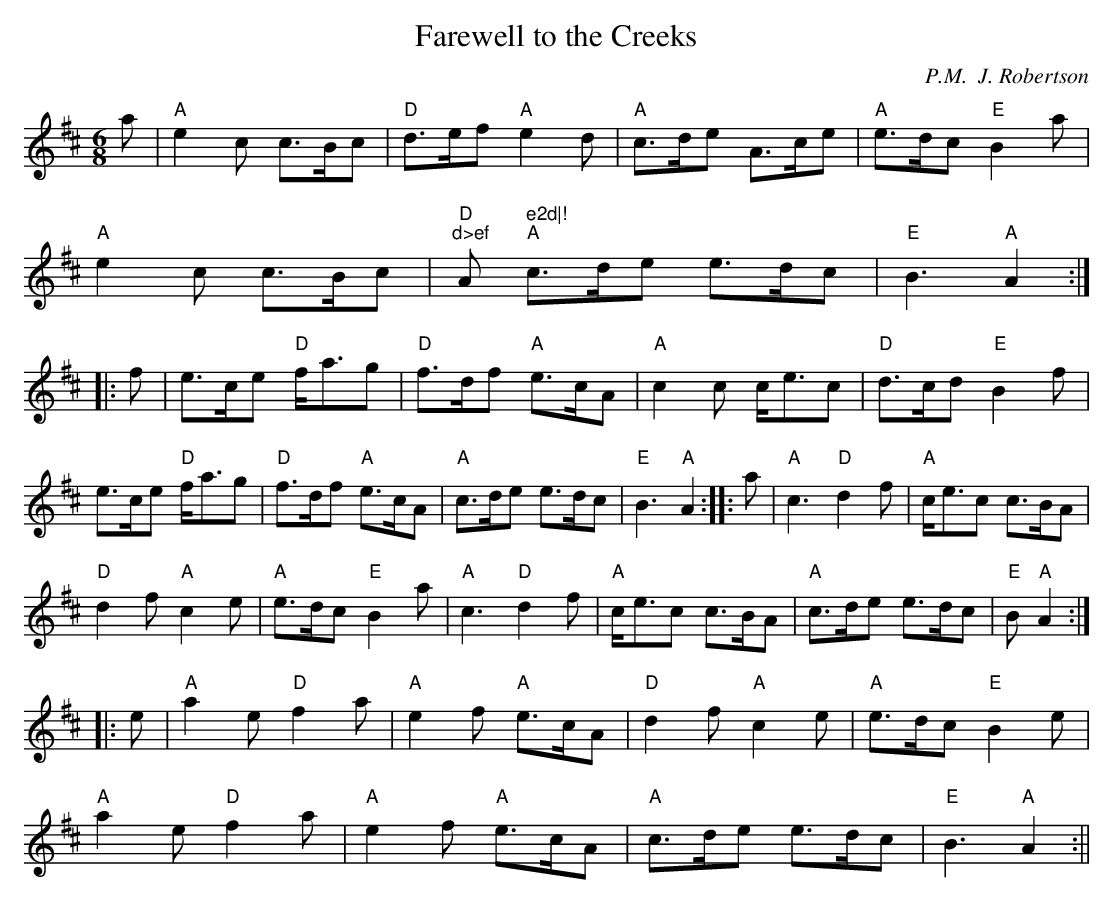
X:1
T:Farewell to the Creeks
M:6/8
L:1/8
C:P.M.  J. Robertson
K:A mix
a|"A"e2c c>Bc|"D"d>ef "A" e2d|"A"c>de A>ce|"A"e>dc "E"B2a|"A"e2c c>Bc|"D
"d>ef "A" e2d|!
"A"c>de e>dc|"E"B3 "A"A2:||:f|e>ce "D"f<ag|"D"f>df "A"e>cA|"A"c2 c c<ec|
"D"d>cd "E"B2f|!
e>ce "D"f<ag|"D"f>df "A"e>cA|"A"c>de e>dc|"E"B3 "A"A2:||:a|"A"c3 "D"d2f|
"A"c<ec c>BA|!
"D"d2f "A"c2e|"A"e>dc "E"B2a|"A"c3 "D"d2f|"A"c<ec c>BA|"A"c>de e>dc|"E"B
3 "A"A2:|!
|:e|"A"a2 e "D"f2a|"A"e2 f "A"e>cA|"D"d2f "A"c2e|"A"e>dc "E"B2 e|!
"A"a2 e "D"f2a|"A"e2 f "A"e>cA|"A"c>de e>dc|"E"B3 "A"A2:||
